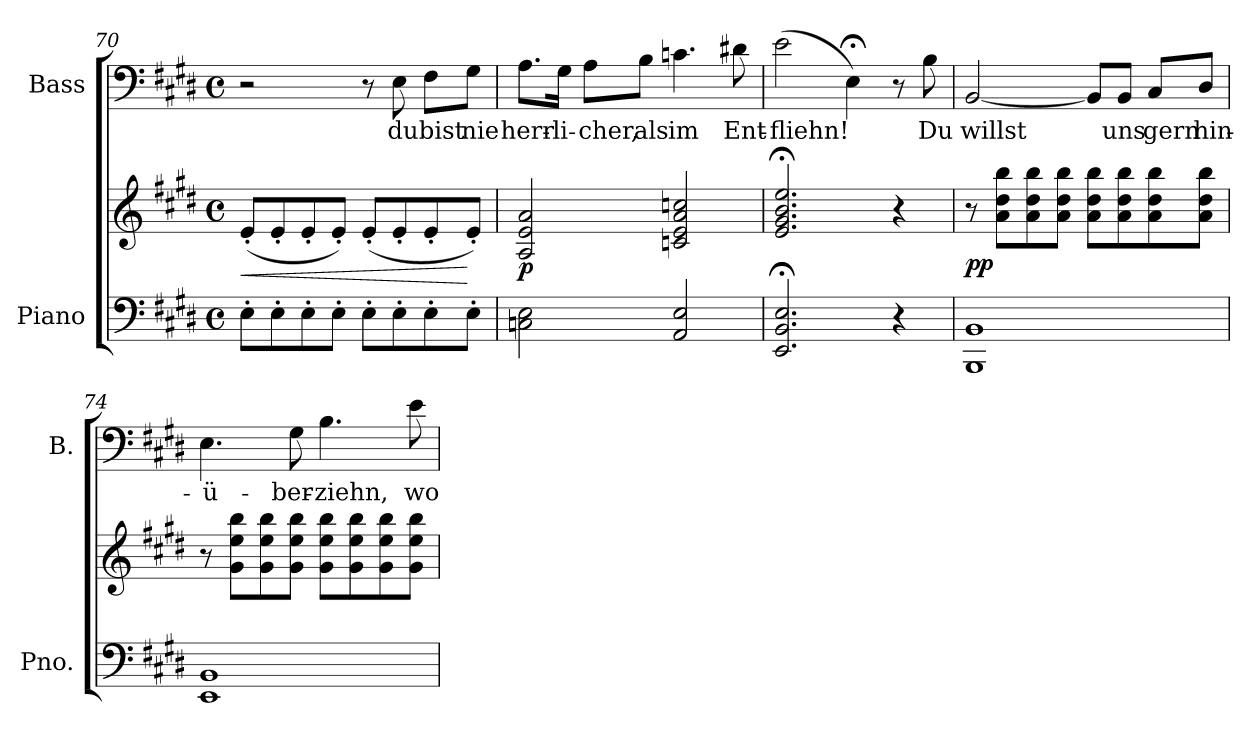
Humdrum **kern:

**kern	**kern	**dynam	**kern	**text
*part2	*part2	*part2	*part1	*part1
*staff3	*staff2	*staff2/3	*staff1	*staff1
*I"Piano	*	*	*I"Bass	*
*I'Pno.	*	*	*I'B.	*
*clefF4	*clefG2	*	*clefF4	*
*k[f#c#g#d#]	*k[f#c#g#d#]	*	*k[f#c#g#d#]	*
*E:	*E:	*	*E:	*
*M4/4	*M4/4	*	*M4/4	*
*met(c)	*met(c)	*	*met(c)	*
=70	=70	=70	=70	=70
!	!	!LO:HP:b	!	!
8E'i\L	(8e'i/L	<	2r	.
8E'i\	8e'i/	.	.	.
8E'i\	8e'i/	.	.	.
8E'i\J	8e'i/J)	.	.	.
8E'i\L	(8e'i/L	.	8r	.
!	!	!	!	!LO:LY:b:color=#000000
8E'i\	8e'i/	.	8Ei\	du
!	!	!	!	!LO:LY:b:color=#000000
8E'i\	8e'i/	.	8F#i\L	bist
!	!	!	!	!LO:LY:b:color=#000000
8E'i\J	8e'i/J)	[	8G#i\J	nie
=71	=71	=71	=71	=71
!	!	!	!	!LO:LY:b:color=#000000
2Cni\ 2Ei	2Ai/ 2ei 2ai	p	8.Ai\L	herr-
!	!	!	!	!LO:LY:b:color=#000000
.	.	.	16G#i\Jk	-li-
!	!	!	!	!LO:LY:b:color=#000000
.	.	.	8Ai\L	-cher,
!	!	!	!	!LO:LY:b:color=#000000
.	.	.	8Bi\J	als
!	!	!	!	!LO:LY:b:color=#000000
2AAi/ 2Ei	2cni/ 2ei 2ai 2ccni	.	4.cni\	im
!	!	!	!	!LO:LY:b:color=#000000
.	.	.	8d#Xi\	Ent-
=72	=72	=72	=72	=72
!	!	!	!	!LO:LY:b:color=#000000
2.EEi/; 2.BBi; 2.Ei;	2.ei/; 2.g#i; 2.bi; 2.eei;	.	(2ei\	-fliehn!
.	.	.	4E;i\)	.
4r	4r	.	8r	.
!	!	!	!	!LO:LY:b:color=#000000
.	.	.	8Bi\	Du
!!LO:LB:g=z
=73	=73	=73	=73	=73
!	!	!	!	!LO:LY:b:color=#000000
1BBBi 1BBi	8r	pp	[<2BBi/	willst
.	8ai\ 8dd#i 8bbiL	.	.	.
.	8ai\ 8dd#i 8bbi	.	.	.
.	8ai\ 8dd#i 8bbiJ	.	.	.
.	8ai\ 8dd#i 8bbiL	.	8BBi/L]	.
!	!	!	!	!LO:LY:b:color=#000000
.	8ai\ 8dd#i 8bbi	.	8BBi/J	uns
!	!	!	!	!LO:LY:b:color=#000000
.	8ai\ 8dd#i 8bbi	.	8C#i/L	gern
!	!	!	!	!LO:LY:b:color=#000000
.	8ai\ 8dd#i 8bbiJ	.	8D#i/J	hin-
=74	=74	=74	=74	=74
!	!	!	!	!LO:LY:b:color=#000000
1EEi 1BBi	8r	.	4.Ei\	-ü-
.	8g#i\ 8eei 8bbiL	.	.	.
.	8g#i\ 8eei 8bbi	.	.	.
!	!	!	!	!LO:LY:b:color=#000000
.	8g#i\ 8eei 8bbiJ	.	8G#i\	-ber-
!	!	!	!	!LO:LY:b:color=#000000
.	8g#i\ 8eei 8bbiL	.	4.Bi\	-ziehn,
.	8g#i\ 8eei 8bbi	.	.	.
.	8g#i\ 8eei 8bbi	.	.	.
!	!	!	!	!LO:LY:b:color=#000000
.	8g#i\ 8eei 8bbiJ	.	8ei\	wo
=	=	=	=	=
*-	*-	*-	*-	*-
